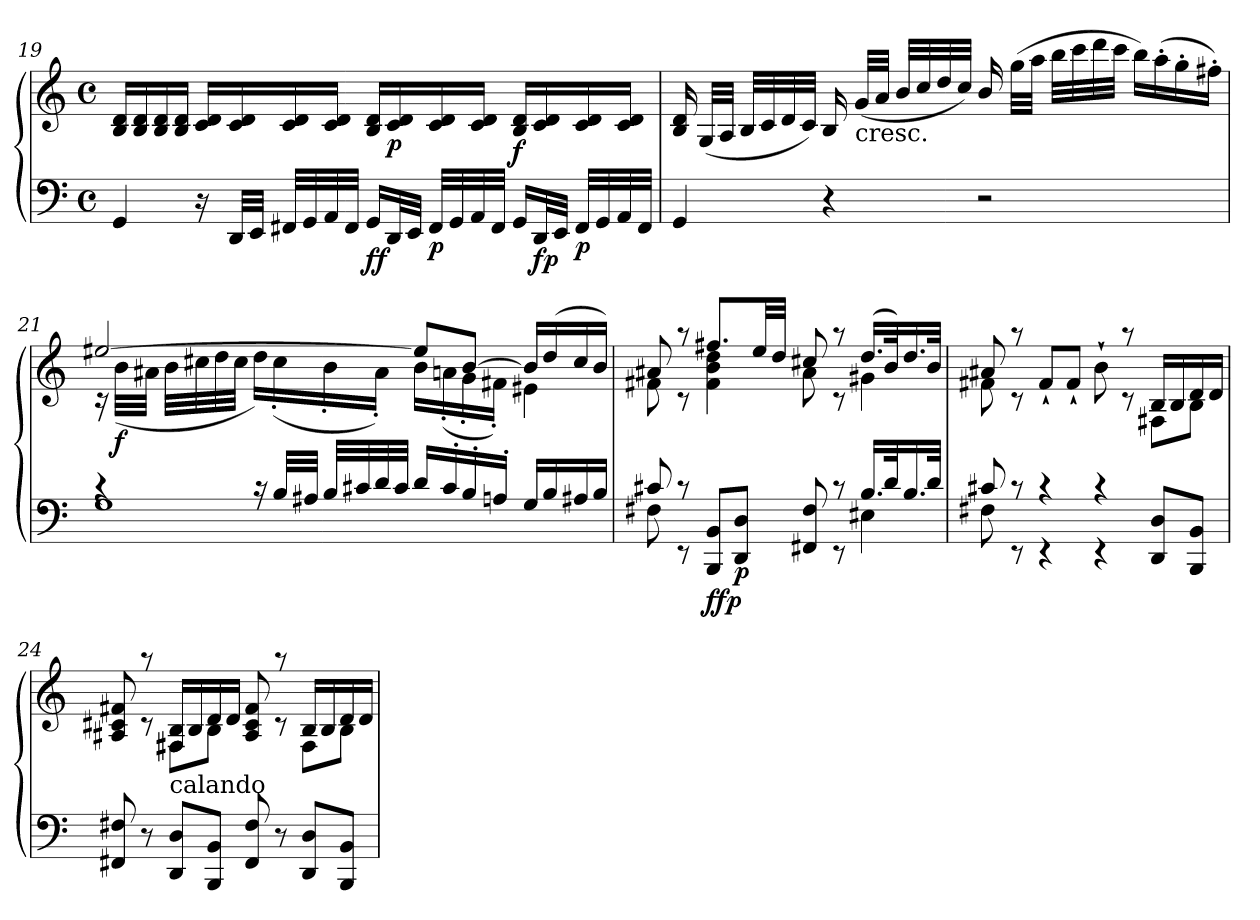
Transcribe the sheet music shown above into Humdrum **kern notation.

**kern	**kern	**dynam
*part1	*part1	*part1
*staff2	*staff1	*staff1/2
!!LO:LB:g=z
*clefF4	*clefG2	*
*k[]	*k[]	*
*M4/4	*M4/4	*
*met(c)	*met(c)	*
=19	=19	=19
4GG/	16B/ 16d/LL	.
.	16B/ 16d/	.
.	16B/ 16d/	.
.	16B/ 16d/JJ	.
16r	16c/ 16d/LL	.
32DD/LLL	16c/ 16d/	.
32EE/JJJ	.	.
32FF#X/LLL	16c/ 16d/	.
32GG/	.	.
32AA/	16c/ 16d/JJ	.
32FF#/JJJ	.	.
!	!	!LO:DY:b=2
!	!	!LO:DY:n=1:b
16GG/LL	16B/ 16d/LL	f f
!	!	!LO:DY:n=2:b
32DD/L	16c/ 16d/	p
32EE/JJJ	.	.
!	!	!LO:DY:n=3:b=2
32FF#/LLL	16c/ 16d/	p
32GG/	.	.
32AA/	16c/ 16d/JJ	.
32FF#/JJJ	.	.
!	!	!LO:DY:n=4:b
16GG/LL	16B/ 16d/LL	f
!	!	!LO:DY:n=5:b=2
!	!	!LO:DY:n=6:b
32DD/L	16c/ 16d/	f p
32EE/JJJ	.	.
!	!	!LO:DY:n=7:b=2
32FF#/LLL	16c/ 16d/	p
32GG/	.	.
32AA/	16c/ 16d/JJ	.
32FF#/JJJ	.	.
!!LO:PB:g=z
=20	=20	=20
4GG/	16B/ 16d/	.
.	(<32G/LLL	.
.	32A/JJJ	.
.	32B/LLL	.
.	32c/	.
.	32d/	.
.	32c/JJJ)	.
4r	16B/	.
!	!LO:TX:b:t=cresc.	!
.	(>32g/LLL	.
.	32a/JJJ	.
.	32b/LLL	.
.	32cc/	.
.	32dd/	.
.	32cc/JJJ)	.
2r	16b/	.
.	(>32gg\LLL	.
.	32aa\JJJ	.
.	32bb\LLL	.
.	32ccc\	.
.	32ddd\	.
.	32ccc\JJJ	.
.	16bb\LL)	.
.	(>16aa'>\	.
.	16gg'>\	.
.	16ff#X'>\JJ)	.
!!LO:LB:g=z
=21	=21	=21
*^	*^	*
4rc	1G	[>2ee#X/	16rc	.
!	!	!	!	!LO:DY:b
.	.	.	(<32b\LLL	f
.	.	.	32a#X\JJJ	.
.	.	.	32b\LLL	.
.	.	.	32cc#X\	.
.	.	.	32dd\	.
.	.	.	32cc#\JJJ	.
16rc	.	.	16dd\LL)	.
32B/LLL	.	.	(<16cc#'<\	.
32A#X/JJJ	.	.	.	.
32B/LLL	.	.	16b'<\	.
32c#X/	.	.	.	.
32d/	.	.	16a#'<\JJ)	.
32c#/JJJ	.	.	.	.
16d/LL	.	8ee#/L]	16b\LL	.
16c#'>/	.	.	(<16an'<\	.
16B'>/	.	[>8b/J	16g'<\	.
16An'>/JJ	.	.	16f#X'<\JJ)	.
16G/LL	.	16b/LL]	4e#X\	.
16B/	.	(>16dd/	.	.
16A#X/	.	16cc#/	.	.
16B/JJ	.	16b/JJ)	.	.
!!LO:LB:g=z	!!
=22	=22	=22	=22	=22
8c#X/	8F#X\	8a#X/	8f#X\	.
8rc	8rEE	8raa	8rc	.
!	!	!	!	!LO:DY:b=2
!	!	!	!	!LO:DY:n=1:b
8BBB/ 8BB/L	4.ryy	8.ff#X/L	4f#\ 4b\ 4dd\	f fp
!	!	!	!	!LO:DY:n=2:b=2
8DD/ 8D/J	.	.	.	p
.	.	32ee/LL	.	.
.	.	32dd/JJJ	.	.
8FF#X/ 8F#/	.	8cc#X/	8a#\	.
8rc	8rEE	8raa	8rc	.
16.B/LL	4E#X\	(>16.dd/LL	4g#X\	.
32d/K	.	32b/K)	.	.
16.B/	.	16.dd/	.	.
32d/JJk	.	32b/JJk	.	.
=23	=23	=23	=23	=23
8c#X/	8F#X\	8a#X/	8f#X\	.
8rc	8rEE	8raa	8rc	.
4rc	4rEE	8f#`>/L	4.ryy	.
.	.	8f#`>/J	.	.
4rc	4rEE	8b`<\	.	.
.	.	8raa	8rc	.
8DD/ 8D/L	4ryy	16B/LL	8F#X\L	.
.	.	16B/	.	.
8BBB/ 8BB/J	.	16d/	8B\J	.
.	.	16d/JJ	.	.
*v	*v	*	*	*
=24	=24	=24	=24
8FF#X/ 8F#X/	8A#X/ 8c#X/ 8f#X/	8ryy	.
8r	8raa	8rc	.
!LO:TX:a:t=calando	!	!	!
8DD/ 8D/L	16F#X/ 16B/LL	8F#\L	.
.	16B/	.	.
8BBB/ 8BB/J	16d/	8B\J	.
.	16d/JJ	.	.
8FF#/ 8F#/	8A#/ 8c#/ 8f#/	8ryy	.
8r	8raa	8rc	.
8DD/ 8D/L	16B/LL	8F#\L	.
.	16B/	.	.
8BBB/ 8BB/J	16d/	8B\J	.
.	16d/JJ	.	.
*	*v	*v	*
=	=	=
*-	*-	*-
